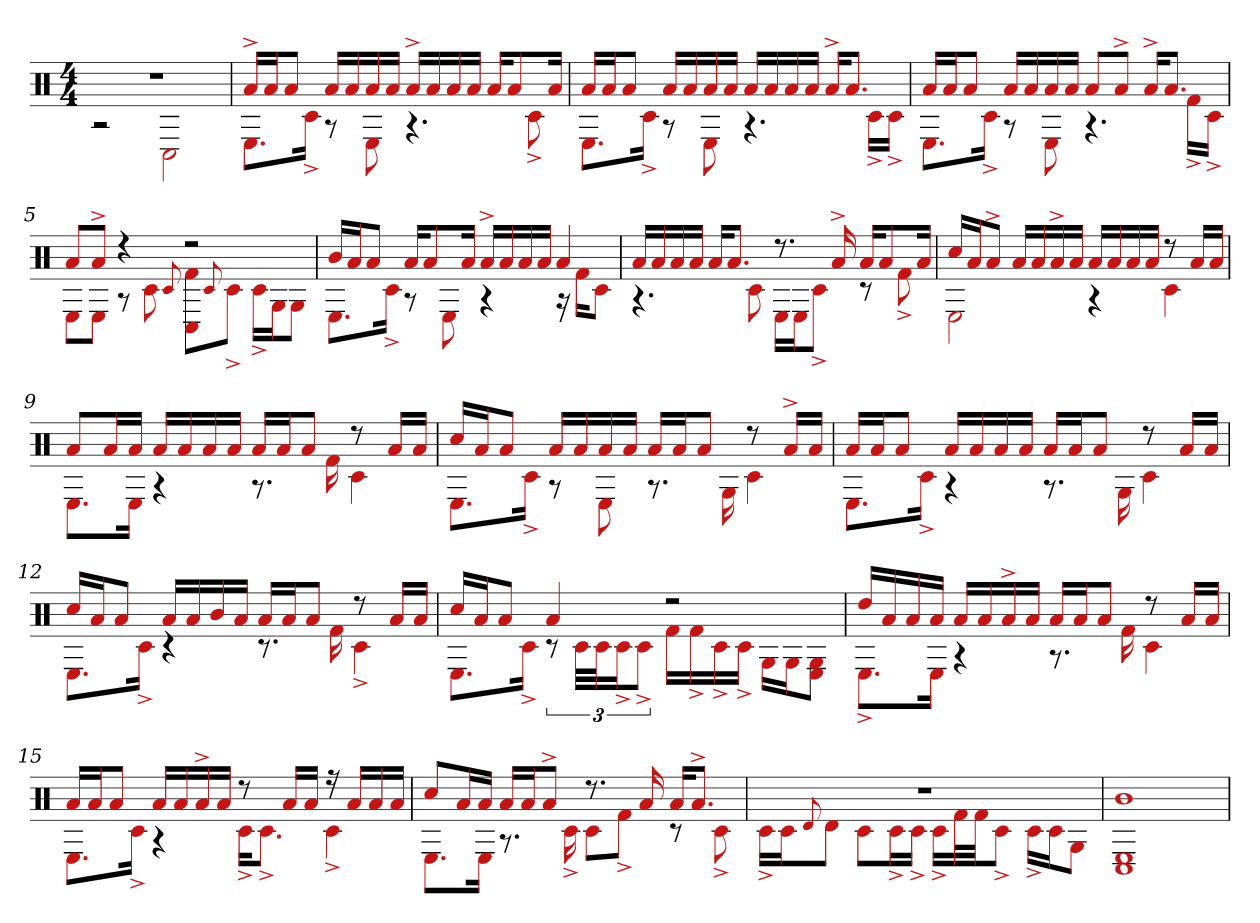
**kern
*part1
*staff1
*clefX
*k[]
*M4/4
=1
*^
1r	2r
.	2C#
=2	=2
16a^LL	8.EL
16aJ	.
8aJ	.
.	16c#^Jk
16aLL	8r
16a	.
16a	8E
16aJJ	.
16a^LL	4.r
16a	.
16a	.
16aJJ	.
16aKL	.
8a	.
.	8c#^
16aJk	.
=3	=3
16aLL	8.EL
16aJ	.
8aJ	.
.	16c#^Jk
16aLL	8r
16a	.
16a	8E
16aJJ	.
16aLL	4.r
16a	.
16a	.
16aJJ	.
16a^KL	.
8.aJ	.
.	16c#^LL
.	16c#^JJ
=4	=4
16aLL	8.EL
16aJ	.
8aJ	.
.	16c#^Jk
16aLL	8r
16a	.
16a	8E
16aJJ	.
8aL	4.r
8a^J	.
16a^KL	.
8.aJ	.
.	16f#^LL
.	16c#^JJ
=5	=5
8aL	8EL
8a^J	8EJ
4r	8r
.	8c#
.	8qqc#
2r	8C# 8f#L
.	8qqc#
.	8c#^J
.	16c#^LL
.	16GJ
.	8GJ
=6	=6
16bLL	8.EL
16aJ	.
8aJ	.
.	16c#^Jk
16aKL	8r
8a	.
.	8E
16aJk	.
16a^LL	4r
16a	.
16a	.
16aJJ	.
4a	16r
.	16f#KL
.	8c#J
=7	=7
16aLL	4.r
16a	.
16a	.
16aJJ	.
16aKL	.
8.aJ	.
.	8c#
8.r	16ELL
.	16EJ
.	8c#^J
16a^	.
16aKL	8r
8a	.
.	8f#^
16aJk	.
=8	=8
16cc#LL	2E
16aJ	.
8a^J	.
16aLL	.
16a	.
16a^	.
16aJJ	.
16aLL	4r
16a	.
16a	.
16aJJ	.
8r	4c#
16aLL	.
16aJJ	.
=9	=9
8aL	8.EL
16aL	.
16aJJ	16EJk
16aLL	4r
16a	.
16a	.
16aJJ	.
16aLL	8.r
16aJ	.
8aJ	.
.	16f#
8r	4c#
16aLL	.
16aJJ	.
=10	=10
16cc#LL	8.EL
16aJ	.
8aJ	.
.	16c#^Jk
16aLL	8r
16a	.
16a	8E
16aJJ	.
16aLL	8.r
16aJ	.
8aJ	.
.	16G
8r	4c#
16a^LL	.
16aJJ	.
=11	=11
16aLL	8.EL
16aJ	.
8aJ	.
.	16c#^Jk
16aLL	4r
16a	.
16a	.
16aJJ	.
16aLL	8.r
16aJ	.
8aJ	.
.	16G
8r	4c#
16aLL	.
16aJJ	.
=12	=12
16cc#LL	8.EL
16aJ	.
8aJ	.
.	16c#^Jk
16aLL	4r
16a	.
16b	.
16aJJ	.
16aLL	8.r
16aJ	.
8aJ	.
.	16f#
8r	4c#^
16aLL	.
16aJJ	.
=13	=13
16cc#LL	8.EL
16aJ	.
8aJ	.
.	16c#^Jk
4a	12r
.	48c#LLL
.	48c#J
.	24c#^J
.	12c#^J
2r	16f#LL
.	16f#^
.	16c#^
.	16c#^JJ
.	16GLL
.	16GJ
.	8G 8EJ
=14	=14
16ddLL	8.E^L
16a	.
16a	.
16aJJ	16EJk
16aLL	4r
16a	.
16a^	.
16aJJ	.
16aLL	8.r
16aJ	.
8aJ	.
.	16f#
8r	4c#
16aLL	.
16aJJ	.
=15	=15
16aLL	8.EL
16aJ	.
8aJ	.
.	16c#^Jk
16aLL	4r
16a	.
16a^	.
16aJJ	.
8r	16c#^KL
.	8.c#^J
16aLL	.
16aJJ	.
16r	4c#^
16aLL	.
16a	.
16aJJ	.
=16	=16
8cc#L	8.EL
16aL	.
16aJJ	16EJk
16aLL	8.r
16aJ	.
8a^J	.
.	16c#^
8.r	8c#L
.	8f#^J
16a	.
16aKL	8r
8.a^J	.
.	8c#^
=17	=17
1r	16c#^LL
.	16c#J
.	8qqd
.	8dJ
.	8c#L
.	16c#^L
.	16c#^JJ
.	16c#^LL
.	32f#L
.	32f#JJ
.	8c#^J
.	16c#^LL
.	16c#J
.	8GJ
=18	=18
1b	1E 1C#
*v	*v
=
*-
